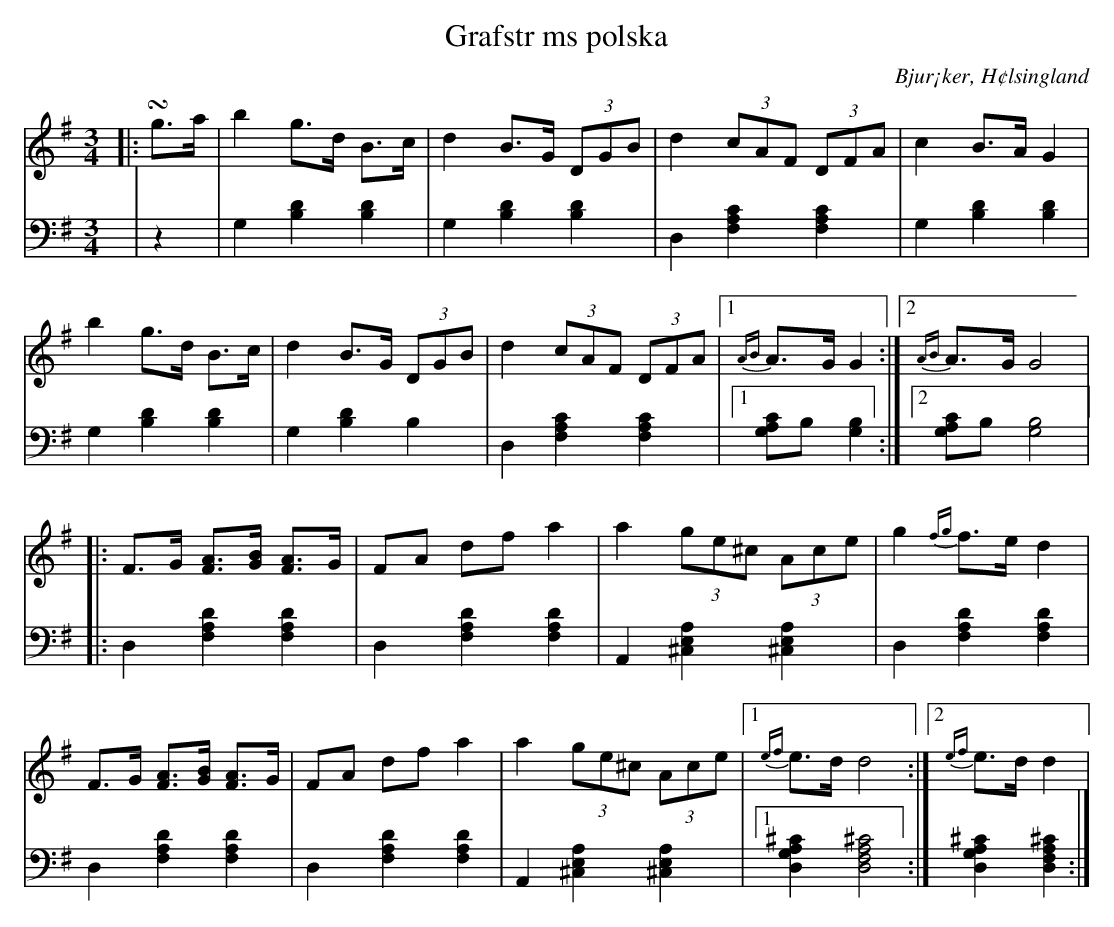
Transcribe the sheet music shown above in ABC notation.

X:1
T: Grafstr ms polska
O: Bjur¡ker, H¢lsingland
M: 3/4
L: 1/8
K: G
V:1
V:2
V: 1
|:!turn!g>a|b2 g>d B>c|d2 B>G (3DGB|d2 (3cAF (3DFA|c2 B>A G2|
b2 g>d B>c|d2 B>G (3DGB|d2 (3cAF (3DFA|1 {AB}A>G G2:|2 {AB}A>G G4|
|:F>G [FA]>[GB] [FA]>G |FA df a2 |a2 (3ge^c (3Ace |g2 {fg}f>e d2 |
F>G [FA]>[GB] [FA]>G |FA df a2 |a2 (3ge^c (3Ace |1 {ef}e>d d4:|2 {ef}e>d d2|
V:2 clef=bass
 |z2 | G,2 [B,2D2] [B,2D2]| G,2 [B,2D2] [B,2D2]|D,2 [F,2A,2C2] [F,2A,2C2]| G,2 [B,2D2] [B,2D2]|
G,2 [B,2D2] [B,2D2]|G,2 [B,2D2] B,2|D,2 [F,2A,2C2] [F,2A,2C2]|1 [G,A,C]B, [G,2B,2]:|2 [G,A,C]B, [G,4B,4]
|:D,2 [F,2A,2D2] [F,2A,2D2]|D,2 [F,2A,2D2] [F,2A,2D2]| A,,2 [^C,2E,2A,2] [^C,2E,2A,2]|D,2 [F,2A,2D2] [F,2A,2D2] |
D,2 [F,2A,2D2] [F,2A,2D2] | D,2 [F,2A,2D2] [F,2A,2D2] | A,,2 [^C,2E,2A,2] [^C,2E,2A,2]|1 [D,2G,2A,2^C2] [D,4F,4A,4^C4]:| 2[D,2G,2A,2^C2] [D,2F,2A,2^C2]:|
